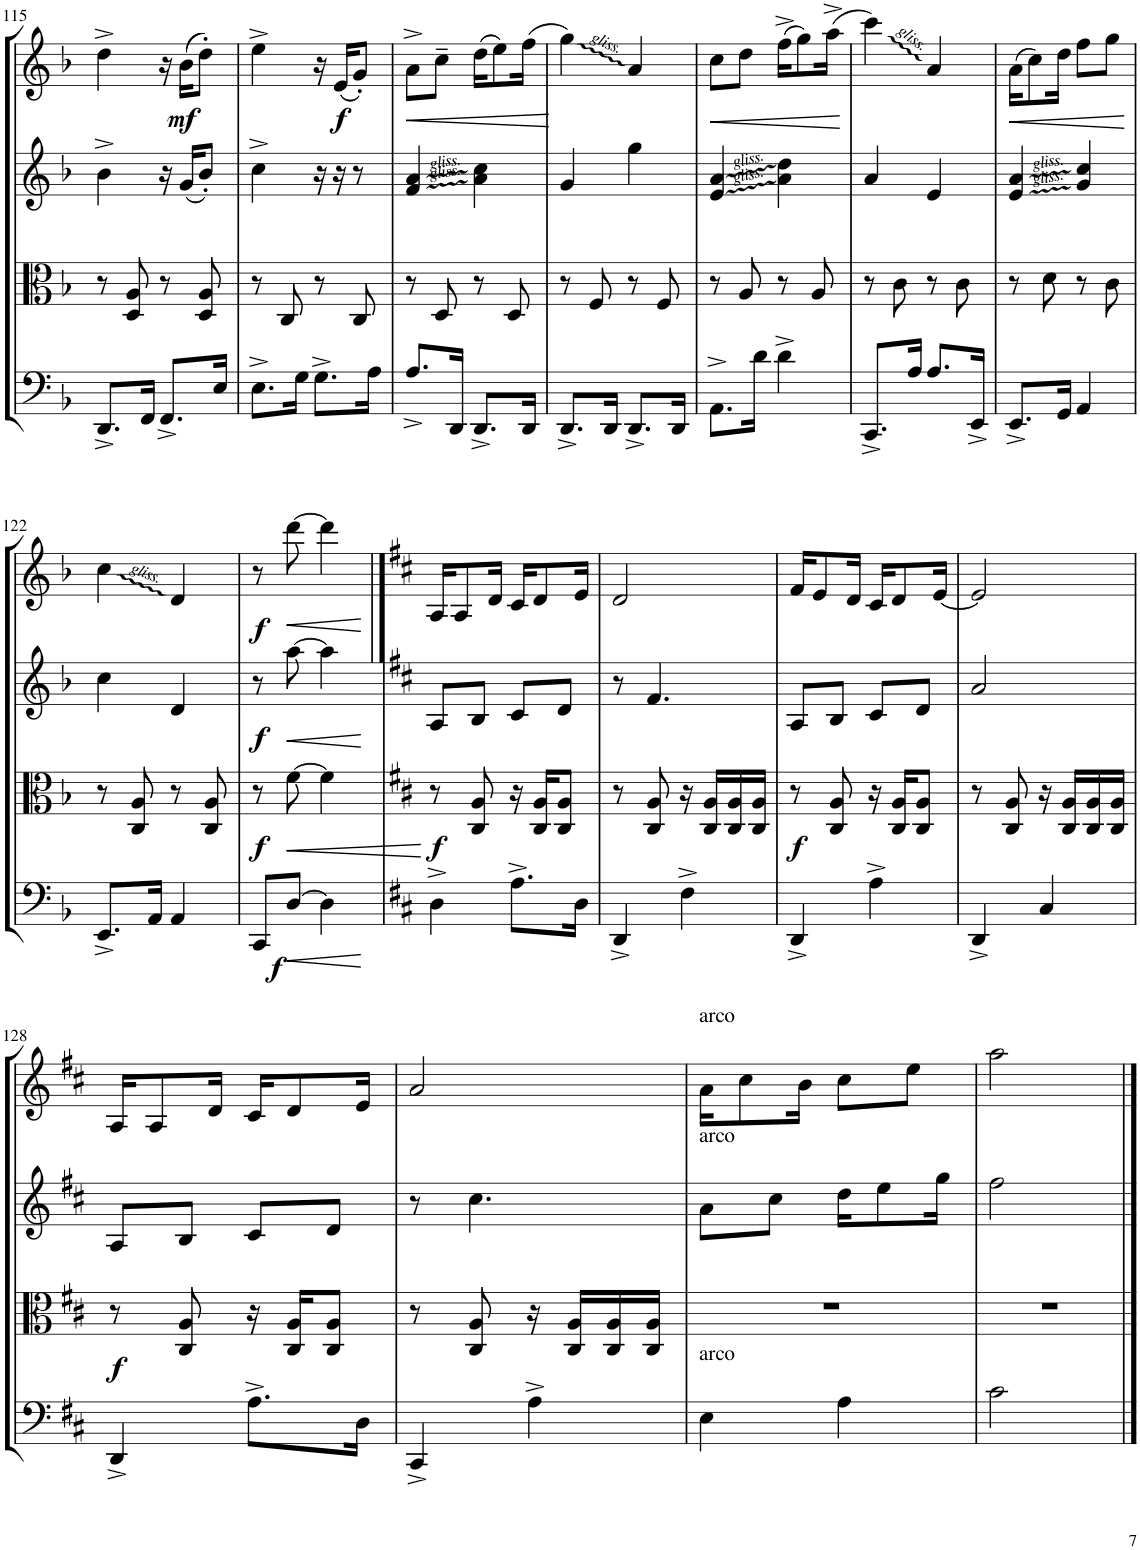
**kern	**dynam	**kern	**dynam	**kern	**dynam	**kern	**dynam
*part4	*part4	*part3	*part3	*part2	*part2	*part1	*part1
*staff4	*staff4	*staff3	*staff3	*staff2	*staff2	*staff1	*staff1
*I"Violoncello	*	*I"Viola	*	*I"Violin II	*	*I"Violin I	*
*I'Vc	*	*I'Vla	*	*I'Vln	*	*I'Vln	*
!!LO:PB:g=z
*clefF4	*	*clefC3	*	*clefG2	*	*clefG2	*
*k[b-]	*	*k[b-]	*	*k[b-]	*	*k[b-]	*
*M2/4	*	*M2/4	*	*M2/4	*	*M2/4	*
=115	=115	=115	=115	=115	=115	=115	=115
8.DD^/L	.	8r	.	4b-^\	.	4dd^\	.
.	.	8D/ 8A/	.	.	.	.	.
16FF/Jk	.	.	.	.	.	.	.
8.FF^/L	.	8r	.	16r	.	16r	.
!	!	!	!	!	!	!	!LO:DY:b
.	.	.	.	(16g/KL	.	((16b-\KL	mf
.	.	8D/ 8A/	.	8b-'/J)	.	8dd'\J))	.
16E/Jk	.	.	.	.	.	.	.
=116	=116	=116	=116	=116	=116	=116	=116
8.E^\L	.	8r	.	4cc^\	.	4ee^\	.
.	.	8C/	.	.	.	.	.
16G\Jk	.	.	.	.	.	.	.
8.G^\L	.	8r	.	16r	.	16r	.
!	!	!	!	!	!	!	!LO:DY:b
.	.	.	.	16r	.	(16e/KL	f
.	.	8C/	.	8r	.	8g'/J)	.
16A\Jk	.	.	.	.	.	.	.
=117	=117	=117	=117	=117	=117	=117	=117
!	!	!	!	!	!	!	!LO:HP:b
8.A^/L	.	8r	.	4f/ 4a/	.	8a^\L	<
.	.	8D/	.	.	.	8cc~\J	.
16DD/Jk	.	.	.	.	.	.	.
8.DD^/L	.	8r	.	4a\ 4cc\	.	(16dd\KL	.
.	.	.	.	.	.	8ee\)	.
.	.	8D/	.	.	.	.	.
16DD/Jk	.	.	.	.	.	(16ff\Jk	.
.	.	.	.	.	.	.	[
=118	=118	=118	=118	=118	=118	=118	=118
8.DD^/L	.	8r	.	4g/	.	4gg\)	.
.	.	8F/	.	.	.	.	.
16DD/Jk	.	.	.	.	.	.	.
8.DD^/L	.	8r	.	4gg\	.	4a/	.
.	.	8F/	.	.	.	.	.
16DD/Jk	.	.	.	.	.	.	.
=119	=119	=119	=119	=119	=119	=119	=119
!	!	!	!	!	!	!	!LO:HP:b
8.AA^\L	.	8r	.	4e/ 4a/	.	8cc\L	<
.	.	8A/	.	.	.	8dd\J	.
16d\Jk	.	.	.	.	.	.	.
4d^\	.	8r	.	4a\ 4dd\	.	(16ff^\KL	.
.	.	.	.	.	.	8gg\)	.
.	.	8A/	.	.	.	.	.
.	.	.	.	.	.	(16aa^\Jk	.
.	.	.	.	.	.	.	[
=120	=120	=120	=120	=120	=120	=120	=120
8.CC^/L	.	8r	.	4a/	.	4ccc\)	.
.	.	8c\	.	.	.	.	.
16A/Jk	.	.	.	.	.	.	.
8.A/L	.	8r	.	4e/	.	4a/	.
.	.	8c\	.	.	.	.	.
16EE^/Jk	.	.	.	.	.	.	.
=121	=121	=121	=121	=121	=121	=121	=121
!	!	!	!	!	!	!	!LO:HP:b
8.EE^/L	.	8r	.	4e/ 4a/	.	(16a\KL	<
.	.	.	.	.	.	8cc\)	.
.	.	8d\	.	.	.	.	.
16GG/Jk	.	.	.	.	.	16dd\Jk	.
4AA/	.	8r	.	4g/ 4cc/	.	8ff\L	.
.	.	8c\	.	.	.	8gg\J	.
.	.	.	.	.	.	.	[
!!LO:LB:g=z
=122	=122	=122	=122	=122	=122	=122	=122
8.EE^/L	.	8r	.	4cc\	.	4cc\	.
.	.	8C/ 8A/	.	.	.	.	.
16AA/Jk	.	.	.	.	.	.	.
4AA/	.	8r	.	4d/	.	4d/	.
.	.	8C/ 8A/	.	.	.	.	.
=123	=123	=123	=123	=123	=123	=123	=123
!	!LO:DY:b	!	!LO:DY:b	!	!LO:DY:b	!	!LO:DY:b
8CC/L	f	8r	f	8r	f	8r	f
!	!LO:HP:b	!	!LO:HP:b	!	!LO:HP:b	!	!LO:HP:b
[8D/J	<	[8f\	<	[8aa\	<	[8ddd\	<
4D\]	.	4f\]	.	4aa\]	.	4ddd\]	.
.	[	.	[	.	[	.	[
==124	==124	==124	==124	==124	==124	==124	==124
*k[f#c#]	*	*k[f#c#]	*	*k[f#c#]	*	*k[f#c#]	*
!	!	!	!LO:DY:b	!	!	!	!
4D^\	.	8r	f	8A/L	.	16A/KL	.
.	.	.	.	.	.	8A/	.
.	.	8C#/ 8A/	.	8B/J	.	.	.
.	.	.	.	.	.	16d/Jk	.
8.A^\L	.	16r	.	8c#/L	.	16c#/KL	.
.	.	16C#/ 16A/KL	.	.	.	8d/	.
.	.	8C#/ 8A/J	.	8d/J	.	.	.
16D\Jk	.	.	.	.	.	16e/Jk	.
=125	=125	=125	=125	=125	=125	=125	=125
4DD^/	.	8r	.	8r	.	2d/	.
.	.	8C#/ 8A/	.	4.f#/	.	.	.
4F#^\	.	16r	.	.	.	.	.
.	.	16C#/ 16A/LL	.	.	.	.	.
.	.	16C#/ 16A/	.	.	.	.	.
.	.	16C#/ 16A/JJ	.	.	.	.	.
=126	=126	=126	=126	=126	=126	=126	=126
!	!	!	!LO:DY:b	!	!	!	!
4DD^/	.	8r	f	8A/L	.	16f#/KL	.
.	.	.	.	.	.	8e/	.
.	.	8C#/ 8A/	.	8B/J	.	.	.
.	.	.	.	.	.	16d/Jk	.
4A^\	.	16r	.	8c#/L	.	16c#/KL	.
.	.	16C#/ 16A/KL	.	.	.	8d/	.
.	.	8C#/ 8A/J	.	8d/J	.	.	.
.	.	.	.	.	.	[16e/Jk	.
=127	=127	=127	=127	=127	=127	=127	=127
4DD^/	.	8r	.	2a/	.	2e/]	.
.	.	8C#/ 8A/	.	.	.	.	.
4C#/	.	16r	.	.	.	.	.
.	.	16C#/ 16A/LL	.	.	.	.	.
.	.	16C#/ 16A/	.	.	.	.	.
.	.	16C#/ 16A/JJ	.	.	.	.	.
!!LO:LB:g=z
=128	=128	=128	=128	=128	=128	=128	=128
!	!	!	!LO:DY:b	!	!	!	!
4DD^/	.	8r	f	8A/L	.	16A/KL	.
.	.	.	.	.	.	8A/	.
.	.	8C#/ 8A/	.	8B/J	.	.	.
.	.	.	.	.	.	16d/Jk	.
8.A^\L	.	16r	.	8c#/L	.	16c#/KL	.
.	.	16C#/ 16A/KL	.	.	.	8d/	.
.	.	8C#/ 8A/J	.	8d/J	.	.	.
16D\Jk	.	.	.	.	.	16e/Jk	.
=129	=129	=129	=129	=129	=129	=129	=129
4CC#^/	.	8r	.	8r	.	2a/	.
.	.	8C#/ 8A/	.	4.cc#\	.	.	.
4A^\	.	16r	.	.	.	.	.
.	.	16C#/ 16A/LL	.	.	.	.	.
.	.	16C#/ 16A/	.	.	.	.	.
.	.	16C#/ 16A/JJ	.	.	.	.	.
=130	=130	=130	=130	=130	=130	=130	=130
!	!	!	!	!	!	!LO:TX:a:t=arco	!
!	!	!	!	!LO:TX:a:t=arco	!	!	!
!LO:TX:a:t=arco	!	!	!	!	!	!	!
4E\	.	2r	.	8a\L	.	16a\KL	.
.	.	.	.	.	.	8cc#\	.
.	.	.	.	8cc#\J	.	.	.
.	.	.	.	.	.	16b\Jk	.
4A\	.	.	.	16dd\KL	.	8cc#\L	.
.	.	.	.	8ee\	.	.	.
.	.	.	.	.	.	8ee\J	.
.	.	.	.	16gg\Jk	.	.	.
=131	=131	=131	=131	=131	=131	=131	=131
2c#\	.	2r	.	2ff#\	.	2aa\	.
==	==	==	==	==	==	==	==
*-	*-	*-	*-	*-	*-	*-	*-
